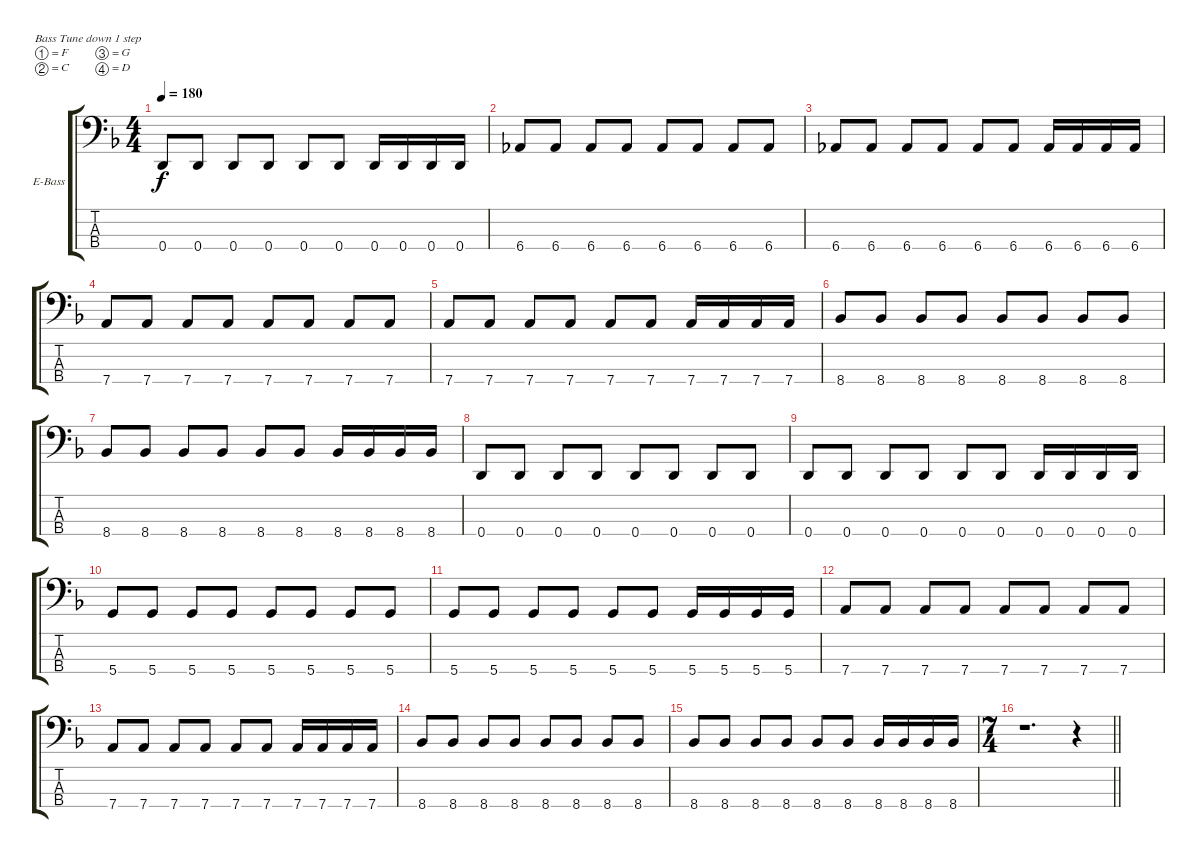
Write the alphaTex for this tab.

\bracketExtendMode groupsimilarinstruments
\firstSystemTrackNameOrientation horizontal
\otherSystemsTrackNameOrientation horizontal
\track ("Bass" "E-Bass") {instrument electricbasspick}
\staff {score tabs}
\tuning (F2 C2 G1 D1)
\ts (4 4)
\tempo 180
\clef f4
\ks dminor
0.4.8{dy f} 0.4.8 0.4.8 0.4.8 0.4.8 0.4.8 0.4.16 0.4.16 0.4.16 0.4.16 |
6.4.8 6.4.8 6.4.8 6.4.8 6.4.8 6.4.8 6.4.8 6.4.8 |
6.4.8 6.4.8 6.4.8 6.4.8 6.4.8 6.4.8 6.4.16 6.4.16 6.4.16 6.4.16 |
7.4.8 7.4.8 7.4.8 7.4.8 7.4.8 7.4.8 7.4.8 7.4.8 |
7.4.8 7.4.8 7.4.8 7.4.8 7.4.8 7.4.8 7.4.16 7.4.16 7.4.16 7.4.16 |
8.4.8 8.4.8 8.4.8 8.4.8 8.4.8 8.4.8 8.4.8 8.4.8 |
8.4.8 8.4.8 8.4.8 8.4.8 8.4.8 8.4.8 8.4.16 8.4.16 8.4.16 8.4.16 |
0.4.8 0.4.8 0.4.8 0.4.8 0.4.8 0.4.8 0.4.8 0.4.8 |
0.4.8 0.4.8 0.4.8 0.4.8 0.4.8 0.4.8 0.4.16 0.4.16 0.4.16 0.4.16 |
5.4.8 5.4.8 5.4.8 5.4.8 5.4.8 5.4.8 5.4.8 5.4.8 |
5.4.8 5.4.8 5.4.8 5.4.8 5.4.8 5.4.8 5.4.16 5.4.16 5.4.16 5.4.16 |
7.4.8 7.4.8 7.4.8 7.4.8 7.4.8 7.4.8 7.4.8 7.4.8 |
7.4.8 7.4.8 7.4.8 7.4.8 7.4.8 7.4.8 7.4.16 7.4.16 7.4.16 7.4.16 |
8.4.8 8.4.8 8.4.8 8.4.8 8.4.8 8.4.8 8.4.8 8.4.8 |
8.4.8 8.4.8 8.4.8 8.4.8 8.4.8 8.4.8 8.4.16 8.4.16 8.4.16 8.4.16 |
\ts (7 4)
\beaming (8 6 4 4)
\barLineRight lightlight
r.1{d} r.4
